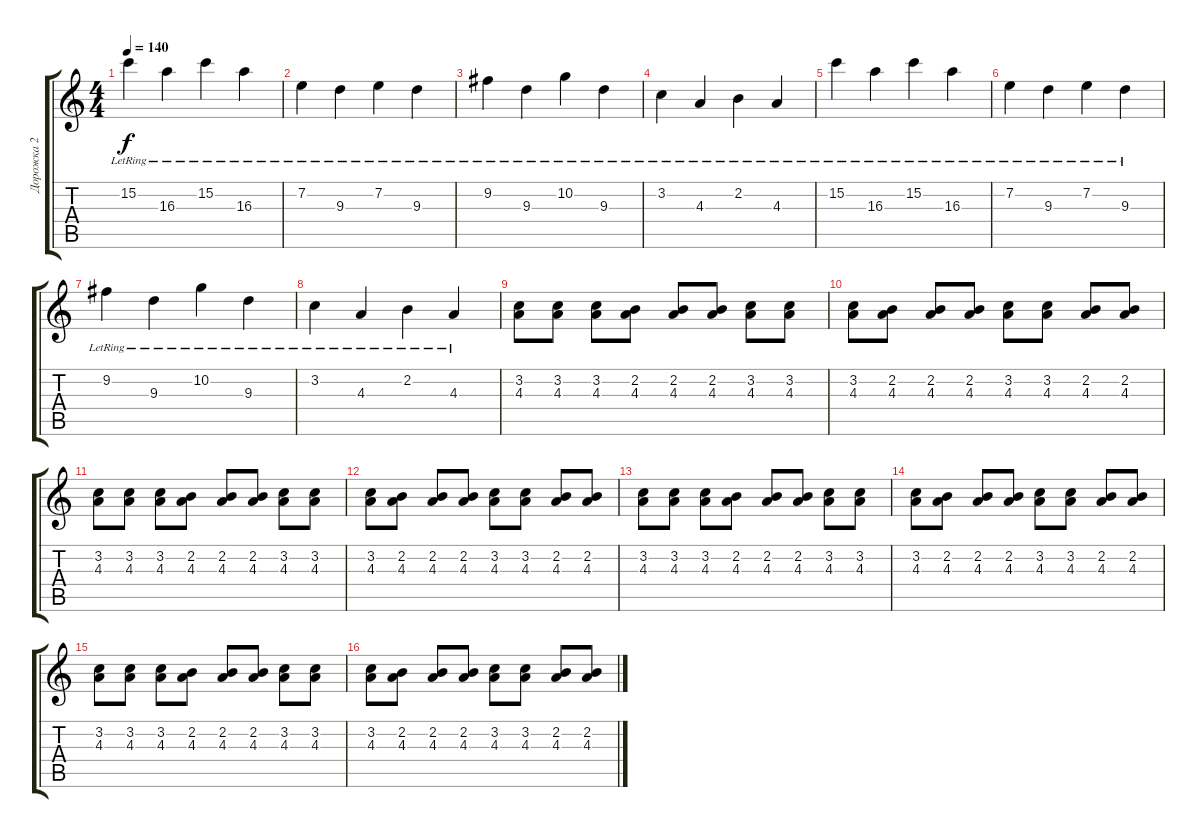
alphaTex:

\track ("Дорожка 2" "Дорожка 2") {instrument electricguitarclean}
\staff {score tabs}
\tuning (D4 A3 F3 C3 G2 C2) {hide}
\ts (4 4)
\tempo 140
\clef g2
\ks c
15.2{lr}.4{dy f instrument overdrivenguitar} 16.3{lr}.4 15.2{lr}.4 16.3{lr}.4 |
7.2{lr}.4 9.3{lr}.4 7.2{lr}.4 9.3{lr}.4 |
9.2{lr}.4 9.3{lr}.4 10.2{lr}.4 9.3{lr}.4 |
3.2{lr}.4 4.3{lr}.4 2.2{lr}.4 4.3{lr}.4 |
15.2{lr}.4 16.3{lr}.4 15.2{lr}.4 16.3{lr}.4 |
7.2{lr}.4 9.3{lr}.4 7.2{lr}.4 9.3{lr}.4 |
9.2{lr}.4 9.3{lr}.4 10.2{lr}.4 9.3{lr}.4 |
3.2{lr}.4 4.3{lr}.4 2.2{lr}.4 4.3{lr}.4 |
(3.2 4.3).8 (3.2 4.3).8 (3.2 4.3).8 (2.2 4.3).8 (2.2 4.3).8 (2.2 4.3).8 (3.2 4.3).8 (3.2 4.3).8 |
(3.2 4.3).8 (2.2 4.3).8 (2.2 4.3).8 (2.2 4.3).8 (3.2 4.3).8 (3.2 4.3).8 (2.2 4.3).8 (2.2 4.3).8 |
(3.2 4.3).8 (3.2 4.3).8 (3.2 4.3).8 (2.2 4.3).8 (2.2 4.3).8 (2.2 4.3).8 (3.2 4.3).8 (3.2 4.3).8 |
(3.2 4.3).8 (2.2 4.3).8 (2.2 4.3).8 (2.2 4.3).8 (3.2 4.3).8 (3.2 4.3).8 (2.2 4.3).8 (2.2 4.3).8 |
(3.2 4.3).8 (3.2 4.3).8 (3.2 4.3).8 (2.2 4.3).8 (2.2 4.3).8 (2.2 4.3).8 (3.2 4.3).8 (3.2 4.3).8 |
(3.2 4.3).8 (2.2 4.3).8 (2.2 4.3).8 (2.2 4.3).8 (3.2 4.3).8 (3.2 4.3).8 (2.2 4.3).8 (2.2 4.3).8 |
(3.2 4.3).8 (3.2 4.3).8 (3.2 4.3).8 (2.2 4.3).8 (2.2 4.3).8 (2.2 4.3).8 (3.2 4.3).8 (3.2 4.3).8 |
(3.2 4.3).8 (2.2 4.3).8 (2.2 4.3).8 (2.2 4.3).8 (3.2 4.3).8 (3.2 4.3).8 (2.2 4.3).8 (2.2 4.3).8
